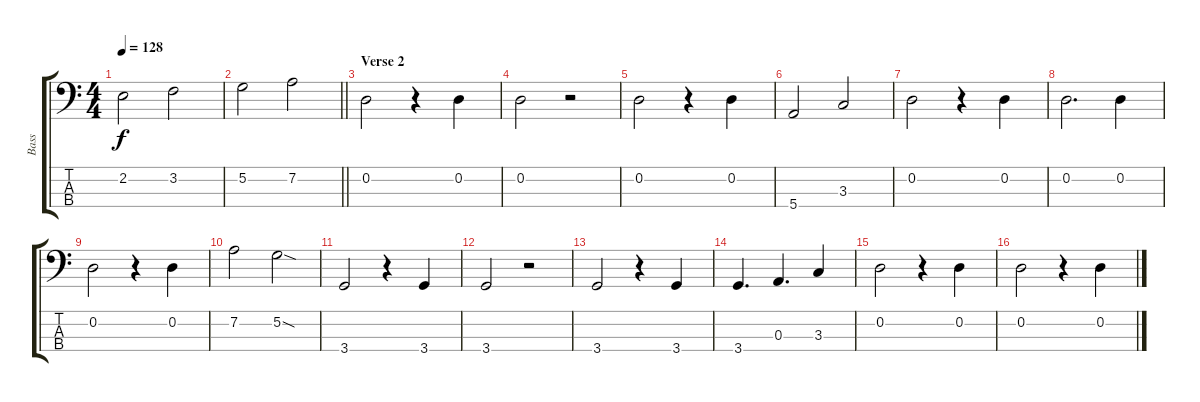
\track ("Bass" "Bass") {instrument electricbassfinger}
\staff {score tabs}
\tuning (G2 D2 A1 E1) {hide}
\ts (4 4)
\tempo 128
\clef f4
\ks c
2.2.2{dy f} 3.2.2 |
\barLineRight lightlight
5.2.2 7.2.2 |
\section ("" "Verse 2")
0.2.2 r.4 0.2.4 |
0.2.2 r.2 |
0.2.2 r.4 0.2.4 |
5.4.2 3.3.2 |
0.2.2 r.4 0.2.4 |
0.2.2{d} 0.2.4 |
0.2.2 r.4 0.2.4 |
7.2.2 5.2{sod}.2 |
3.4.2 r.4 3.4.4 |
3.4.2 r.2 |
3.4.2 r.4 3.4.4 |
3.4.4{d} 0.3.4{d} 3.3.4 |
0.2.2 r.4 0.2.4 |
0.2.2 r.4 0.2.4
